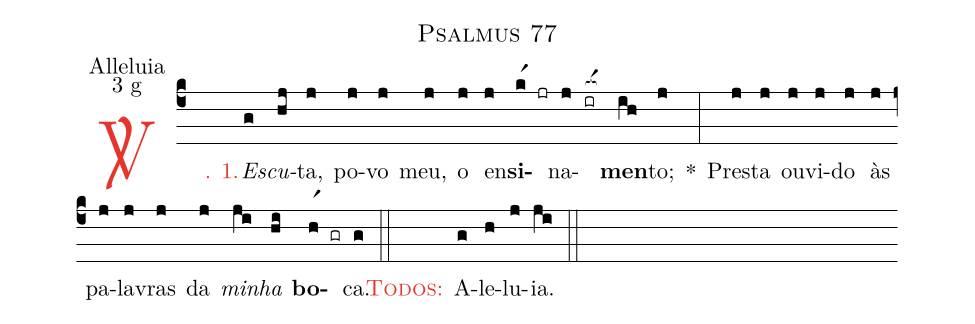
name: Psalmus 77;
office-part: Alleluia;
mode: 3;
mode-differentia: g;
%%
(c4)

<c><sp>V/</sp>. 1.</c>() <i>Es</i>(g)<i>cu</i>(hj)ta,(j) po(j)vo(j) meu,(j) o(j) en(j)<b>si</b>(kr1 jr)na(j)<nlba>(ir[ocba:1{])<b>men</b></nlba>(ih[ocba:0}])to;(j) *(:) Pres(j)ta(j) ou(j)vi(j)do(j) às(j) pa(j)la(j)vras(j) da(j) <i>mi</i>(ji)<i>nha</i>(hi) <b>bo</b>(hr1 gr)ca.(g)

(::)

<nlba><c><sc>Todos</sc>:</c>() A</nlba>(g)le(h)lu(j)ia.(ji)

(::)
